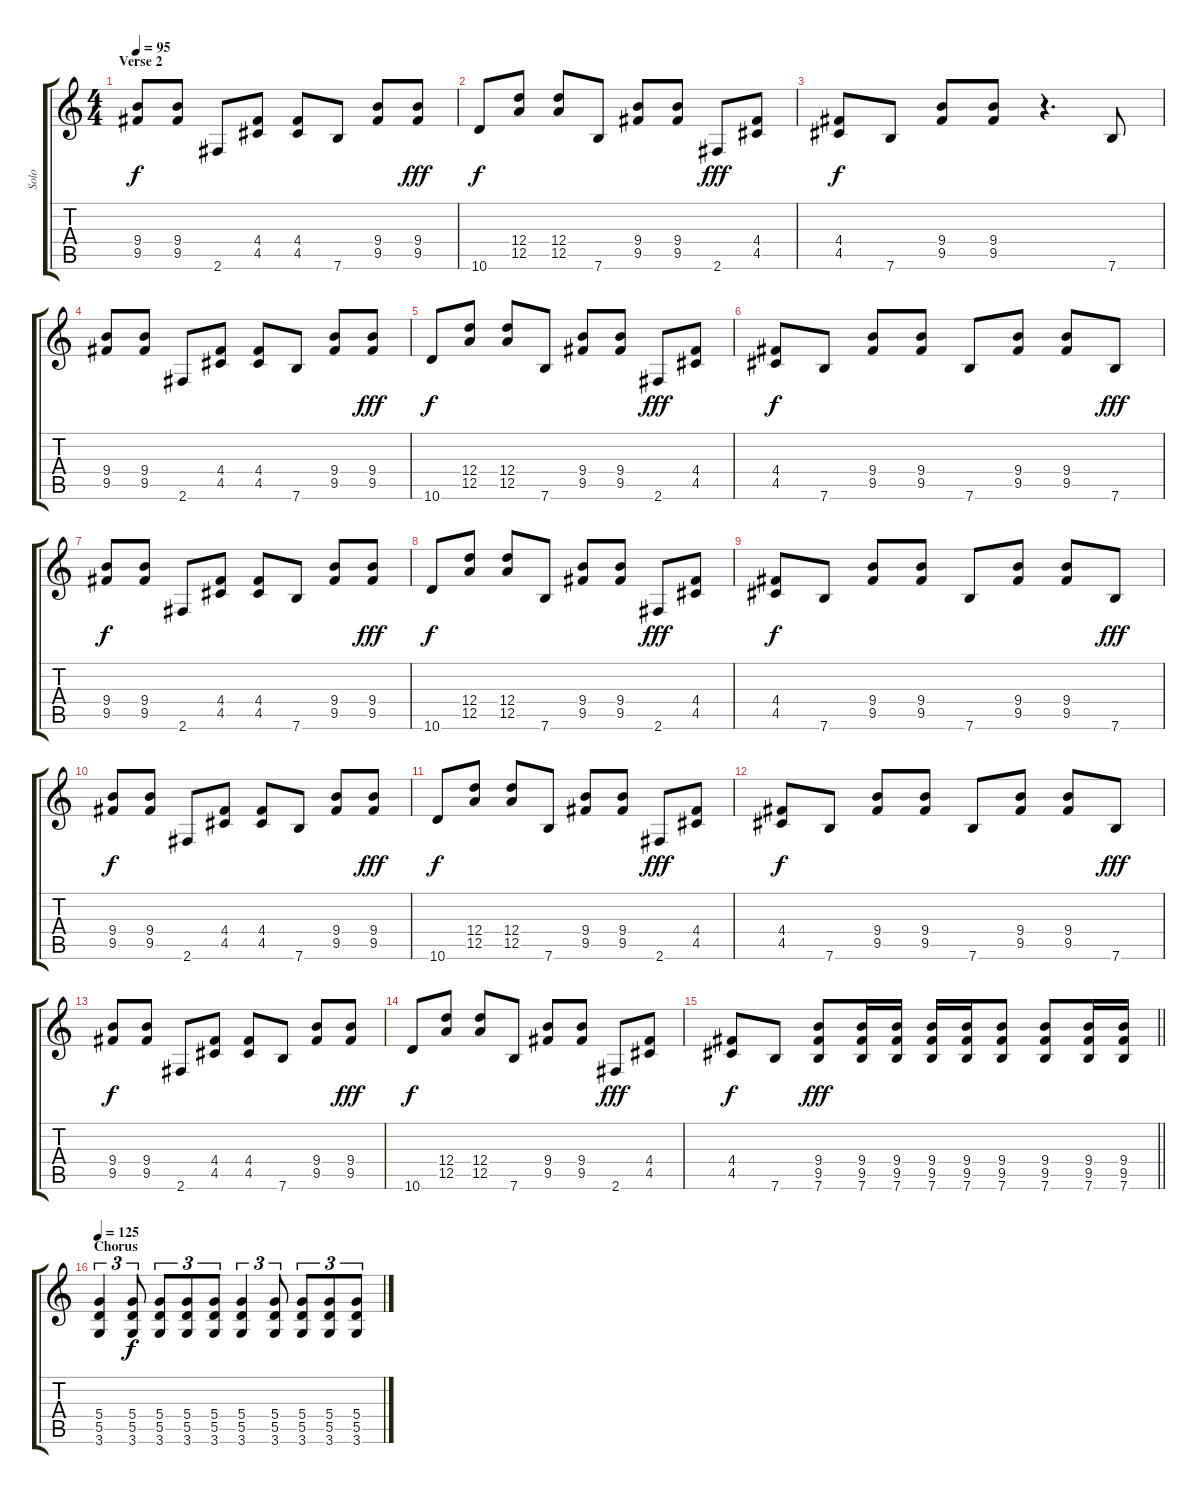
\track ("Solo" "Solo") {instrument distortionguitar}
\staff {score tabs}
\tuning (E4 B3 G3 D3 A2 E2) {hide}
\ts (4 4)
\section ("" "Verse 2")
\tempo 95
\clef g2
\ks c
(9.4 9.5).8{dy f} (9.4 9.5).8 2.6.8 (4.4 4.5).8 (4.4 4.5).8 7.6.8 (9.4 9.5).8 (9.4 9.5).8{dy fff} |
10.6.8{dy f} (12.4 12.5).8 (12.4 12.5).8 7.6.8 (9.4 9.5).8 (9.4 9.5).8 2.6.8{dy fff} (4.4 4.5).8 |
(4.4 4.5).8{dy f} 7.6.8 (9.4 9.5).8 (9.4 9.5).8 r.4{d} 7.6.8 |
(9.4 9.5).8 (9.4 9.5).8 2.6.8 (4.4 4.5).8 (4.4 4.5).8 7.6.8 (9.4 9.5).8 (9.4 9.5).8{dy fff} |
10.6.8{dy f} (12.4 12.5).8 (12.4 12.5).8 7.6.8 (9.4 9.5).8 (9.4 9.5).8 2.6.8{dy fff} (4.4 4.5).8 |
(4.4 4.5).8{dy f} 7.6.8 (9.4 9.5).8 (9.4 9.5).8 7.6.8 (9.4 9.5).8 (9.4 9.5).8 7.6.8{dy fff} |
(9.4 9.5).8{dy f} (9.4 9.5).8 2.6.8 (4.4 4.5).8 (4.4 4.5).8 7.6.8 (9.4 9.5).8 (9.4 9.5).8{dy fff} |
10.6.8{dy f} (12.4 12.5).8 (12.4 12.5).8 7.6.8 (9.4 9.5).8 (9.4 9.5).8 2.6.8{dy fff} (4.4 4.5).8 |
(4.4 4.5).8{dy f} 7.6.8 (9.4 9.5).8 (9.4 9.5).8 7.6.8 (9.4 9.5).8 (9.4 9.5).8 7.6.8{dy fff} |
(9.4 9.5).8{dy f} (9.4 9.5).8 2.6.8 (4.4 4.5).8 (4.4 4.5).8 7.6.8 (9.4 9.5).8 (9.4 9.5).8{dy fff} |
10.6.8{dy f} (12.4 12.5).8 (12.4 12.5).8 7.6.8 (9.4 9.5).8 (9.4 9.5).8 2.6.8{dy fff} (4.4 4.5).8 |
(4.4 4.5).8{dy f} 7.6.8 (9.4 9.5).8 (9.4 9.5).8 7.6.8 (9.4 9.5).8 (9.4 9.5).8 7.6.8{dy fff} |
(9.4 9.5).8{dy f} (9.4 9.5).8 2.6.8 (4.4 4.5).8 (4.4 4.5).8 7.6.8 (9.4 9.5).8 (9.4 9.5).8{dy fff} |
10.6.8{dy f} (12.4 12.5).8 (12.4 12.5).8 7.6.8 (9.4 9.5).8 (9.4 9.5).8 2.6.8{dy fff} (4.4 4.5).8 |
\barLineRight lightlight
(4.4 4.5).8{dy f} 7.6.8 (9.4 9.5 7.6).8{dy fff} (9.4 9.5 7.6).16 (9.4 9.5 7.6).16 (9.4 9.5 7.6).16 (9.4 9.5 7.6).16 (9.4 9.5 7.6).8 (9.4 9.5 7.6).8 (9.4 9.5 7.6).16 (9.4 9.5 7.6).16 |
\section ("" "Chorus")
\tempo 125
(5.4 5.5 3.6).4{tu (3 2)} (5.4 5.5 3.6).8{tu (3 2) dy f} (5.4 5.5 3.6).8{tu (3 2)} (5.4 5.5 3.6).8{tu (3 2)} (5.4 5.5 3.6).8{tu (3 2)} (5.4 5.5 3.6).4{tu (3 2)} (5.4 5.5 3.6).8{tu (3 2)} (5.4 5.5 3.6).8{tu (3 2)} (5.4 5.5 3.6).8{tu (3 2)} (5.4 5.5 3.6).8{tu (3 2)}
